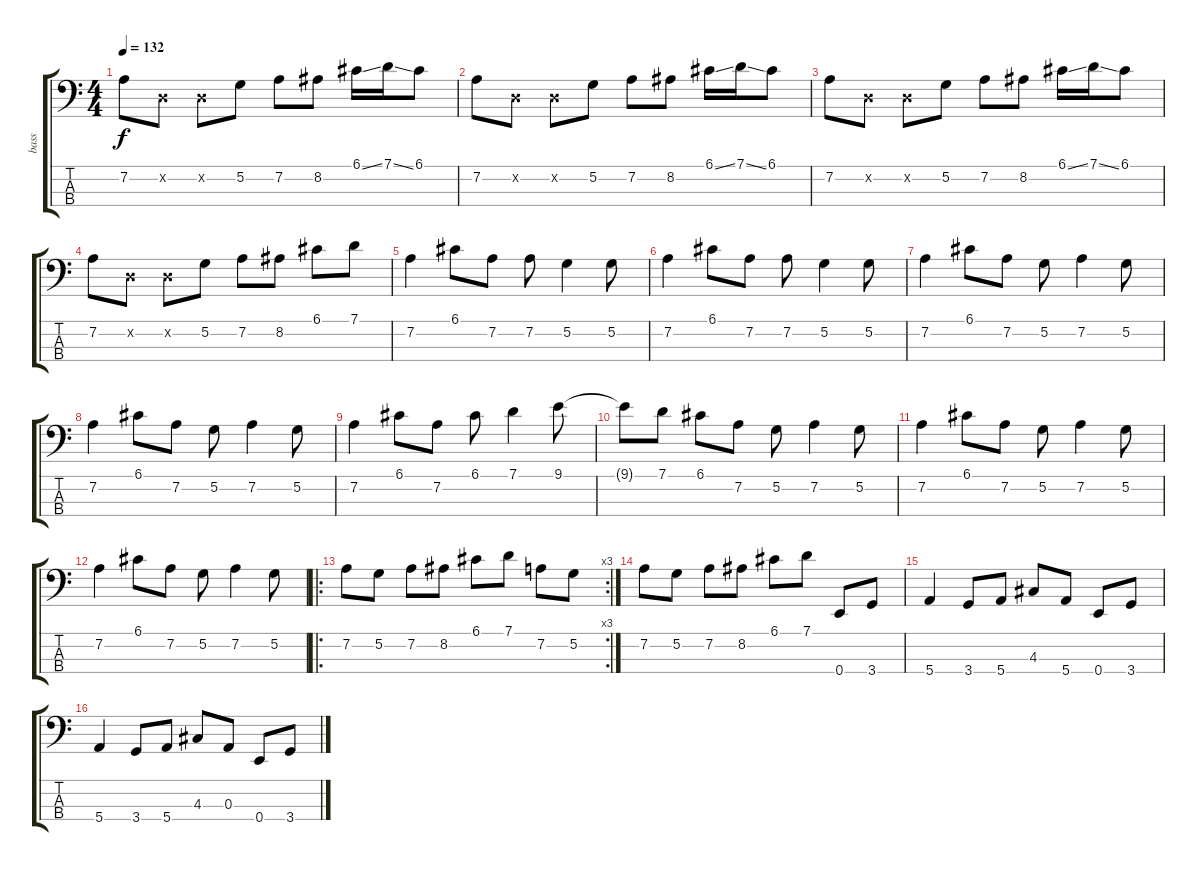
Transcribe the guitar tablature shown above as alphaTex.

\track ("bass" "bass") {instrument electricbassfinger}
\staff {score tabs}
\tuning (G2 D2 A1 E1) {hide}
\ts (4 4)
\tempo 132
\clef f4
\ks c
7.2.8{dy f} 0.2{x}.8 0.2{x}.8 5.2.8 7.2.8 8.2.8 6.1{ss}.16 7.1{ss}.16 6.1.8 |
7.2.8 0.2{x}.8 0.2{x}.8 5.2.8 7.2.8 8.2.8 6.1{ss}.16 7.1{ss}.16 6.1.8 |
7.2.8 0.2{x}.8 0.2{x}.8 5.2.8 7.2.8 8.2.8 6.1{ss}.16 7.1{ss}.16 6.1.8 |
7.2.8 0.2{x}.8 0.2{x}.8 5.2.8 7.2.8 8.2.8 6.1.8 7.1.8 |
7.2.4 6.1.8 7.2.8 7.2.8 5.2.4 5.2.8 |
7.2.4 6.1.8 7.2.8 7.2.8 5.2.4 5.2.8 |
7.2.4 6.1.8 7.2.8 5.2.8 7.2.4 5.2.8 |
7.2.4 6.1.8 7.2.8 5.2.8 7.2.4 5.2.8 |
7.2.4 6.1.8 7.2.8 6.1.8 7.1.4 9.1.8 |
9.1{t}.8 7.1.8 6.1.8 7.2.8 5.2.8 7.2.4 5.2.8 |
7.2.4 6.1.8 7.2.8 5.2.8 7.2.4 5.2.8 |
7.2.4 6.1.8 7.2.8 5.2.8 7.2.4 5.2.8 |
\ro
\rc 3
7.2.8 5.2.8 7.2.8 8.2.8 6.1.8 7.1.8 7.2.8 5.2.8 |
7.2.8 5.2.8 7.2.8 8.2.8 6.1.8 7.1.8 0.4.8 3.4.8 |
5.4.4 3.4.8 5.4.8 4.3.8 5.4.8 0.4.8 3.4.8 |
5.4.4 3.4.8 5.4.8 4.3.8 0.3.8 0.4.8 3.4.8
